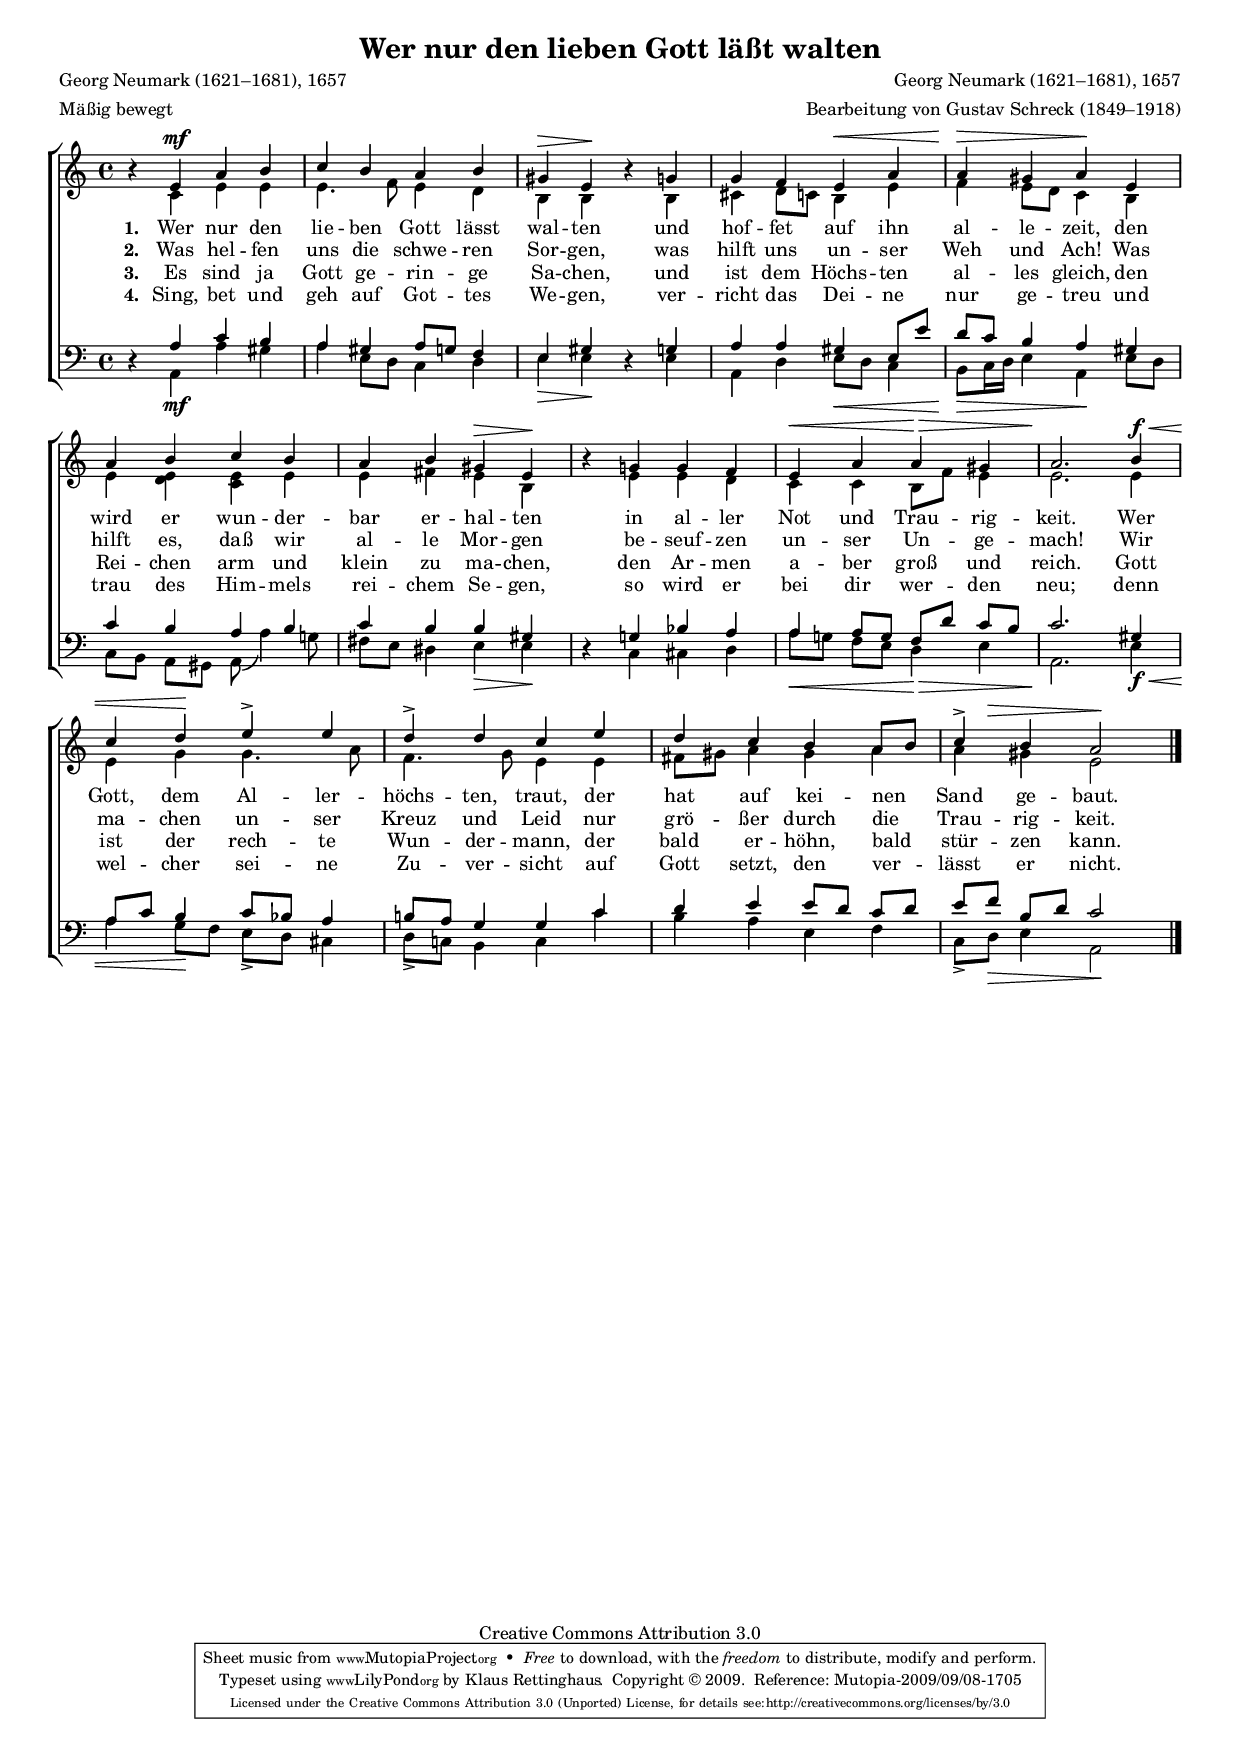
\include "deutsch.ly" 

#(set-global-staff-size 15.5) 
#(ly:set-option 'point-and-click #f) 

\version "2.12" 

global = { \key a \minor \time 4/4 \tempo 4=92 } 

SGuterGottB = \relative a' { 
\revert Rest #'direction 
r4 e\mf a h 
c h a h 
gis\> e\! r g 
g f e\< a 
a\> gis a\! e 
a h c h 
a h gis\> e\! 
r g! g f 
e\< a a\> gis 
a2.\! h4\f\< 
c d\! e-> e 
d-> d c e 
d c h a8[ h] 
<<c4-> {s8 s8\>}>> h4 a2\!  
\bar "|." 
} 

AGuterGottB = \relative a { 
s4 c e e 
e4. f8 e4 d 
h h s h 
cis d8[ c] h4 e 
f e8[ d] c4 h 
e <e d> <e c> e 
e fis e h 
s e e d 
c c h8[ f'] e4 
e2. e4 
e g g4. a8 
f4. g8 e4 e 
fis8[ gis] a4 gis a 
a gis e2 
\bar "|." 
} 

TGuterGottB = \relative a { 
s4 a c h 
a gis a8[ g] f4 
e gis s g 
a a gis e8[ e'] 
d[ c] h4 a gis 
c h a h 
c h h gis 
s g! b a 
a a8[ g] f[ d'] c[ h] 
c2. gis4 
a8[ c] h4 c8[ b] a4 
h!8[ a] g4 g c 
d e e8[ d] c[ d] 
e[ f] h,[ d] c2  
\bar "|." 
} 

BGuterGottB = \relative a, { 
\revert Rest #'direction 
r4 a\mf a' gis 
a e8[ d] c4 d 
e\> e\! r e 
a, d e8[\< d] c4 
h8[\> c16 d] e4 a,\! e'8[ d] 
c[ h] a[ gis] a( a'4) g!8 
fis[ e] dis4 e\> e\! 
r4 c cis d 
a'8[\< g!] f[ e] d4\> e 
a,2.\! e'4\f\< 
a g8[\! f] e[-> d] cis4 
d8[-> c!] h4 c c' 
h a e f 
c8[-> d]\> e4 a,2\! 
\bar "|." 
} 


LGuterGottA = \lyricmode { 
\set stanza = "1. " 
Wer nur den lie -- ben Gott lässt wal -- ten 
und hof -- fet auf ihn al -- le -- zeit, 
den wird er wun -- der -- bar er -- hal -- ten 
in al -- ler Not und Trau -- rig -- keit. 
Wer Gott, dem Al -- ler -- höchs -- ten, traut, 
der hat auf kei -- nen Sand ge -- baut. 
} 

LGuterGottB = \lyricmode { 
\set stanza = "2. " 
Was hel -- fen uns die schwe -- ren Sor -- gen, 
was hilft uns un -- ser Weh und Ach! 
Was hilft es, daß wir al -- le Mor -- gen 
be -- seuf -- zen un -- ser Un -- ge -- mach! 
Wir ma -- chen un -- ser Kreuz und Leid 
nur grö -- ßer durch die Trau -- rig -- keit. 
} 

LGuterGottC = \lyricmode { 
\set stanza = "3. " 
Es sind ja Gott ge -- rin -- ge Sa -- chen, 
und ist dem Höchs -- ten al -- les gleich, 
den Rei -- chen arm und klein zu ma -- chen, 
den Ar -- men a -- ber groß und reich. 
Gott ist der rech -- te Wun -- der -- mann, 
der bald er -- höhn, bald stür -- zen kann. 
} 

LGuterGottD = \lyricmode { 
\set stanza = "4. " 
Sing, bet und geh auf Got -- tes We -- gen, 
ver -- richt das Dei -- ne nur ge -- treu 
und trau des Him -- mels rei -- chem Se -- gen, 
so wird er bei dir wer -- den neu; 
denn wel -- cher sei -- ne Zu -- ver -- sicht 
auf Gott setzt, den ver -- lässt er nicht. 
} 

%--------------------

\header { 
kaisernumber = "18b" 
comment = "" 
footnote = "" 

title = "Wer nur den lieben Gott läßt walten" 
subtitle = "" 
composer = "Georg Neumark (1621–1681), 1657" 
opus = "" 
piece = "" 
meter = "Mäßig bewegt" 
arranger = "Bearbeitung von Gustav Schreck (1849–1918)" 
poet = "Georg Neumark (1621–1681), 1657" 

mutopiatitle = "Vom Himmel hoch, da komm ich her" 
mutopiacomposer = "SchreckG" 
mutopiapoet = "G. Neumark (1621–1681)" 
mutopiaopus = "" 
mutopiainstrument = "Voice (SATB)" 
date = "1910s" 
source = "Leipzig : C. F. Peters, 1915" 
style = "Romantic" 
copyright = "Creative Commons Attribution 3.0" 
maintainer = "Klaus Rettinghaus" 
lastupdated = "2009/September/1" 
 
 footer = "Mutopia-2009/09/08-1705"
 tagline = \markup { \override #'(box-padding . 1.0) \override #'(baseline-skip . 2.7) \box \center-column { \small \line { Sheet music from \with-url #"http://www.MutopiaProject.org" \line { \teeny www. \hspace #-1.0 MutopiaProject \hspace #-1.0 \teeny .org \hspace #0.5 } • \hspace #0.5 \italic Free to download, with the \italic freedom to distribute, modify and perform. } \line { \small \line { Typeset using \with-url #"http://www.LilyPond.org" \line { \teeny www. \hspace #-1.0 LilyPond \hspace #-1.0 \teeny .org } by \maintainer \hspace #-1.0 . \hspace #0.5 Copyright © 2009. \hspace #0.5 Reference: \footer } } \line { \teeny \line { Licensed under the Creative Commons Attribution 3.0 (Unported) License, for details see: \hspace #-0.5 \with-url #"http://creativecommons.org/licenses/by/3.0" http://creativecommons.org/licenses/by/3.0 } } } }
} 

\score { 
{
\context ChoirStaff 
	<< 
	\context Staff = women 
	<< 
	\set Staff.midiInstrument = "voice oohs" 
			\clef "G" 
			\context Voice = Sopran { \voiceOne 
				<< 
				\autoBeamOff 
				\dynamicUp 
				{ \global \SGuterGottB } 
				>> } 
			\context Voice = Alt { \voiceTwo 
 				<< 
				\autoBeamOff 
				{ \global \AGuterGottB } 
				>> } 
			>> 
	\context Lyrics = verseone 
	\context Lyrics = versetwo 
	\context Lyrics = versethree 
	\context Lyrics = versefour 
	\context Staff = men 
	<< 
	\set Staff.midiInstrument = "voice oohs" 
			\clef "F" 
			\context Voice = Tenor { \voiceOne 
				<< 
				\autoBeamOff 
				{ \global \TGuterGottB } 
				>> } 
			\context Voice = Bass { \voiceTwo 
				<< 
				\autoBeamOff 
				\dynamicDown 
				{ \global \BGuterGottB } 
				>> } 
		>> 
	\context Lyrics = verseone \lyricsto Sopran \LGuterGottA 
	\context Lyrics = versetwo \lyricsto Sopran \LGuterGottB 
	\context Lyrics = versethree \lyricsto Sopran \LGuterGottC 
	\context Lyrics = versefour \lyricsto Sopran \LGuterGottD 
	>> 
}

\layout {
indent = 0.0\cm
\context {\Score 
\remove "Bar_number_engraver"
\override MetronomeMark #'transparent = ##t 
\override DynamicTextSpanner #'dash-period = #-1.0 
\override BreathingSign #'text = #(make-musicglyph-markup "scripts.rvarcomma") 
}
\context {\Staff 
\override VerticalAxisGroup #'minimum-Y-extent = #'(-1 . 1) 
}
}

\midi {
\context { \Voice 
\remove "Dynamic_performer" 
}
}

}
